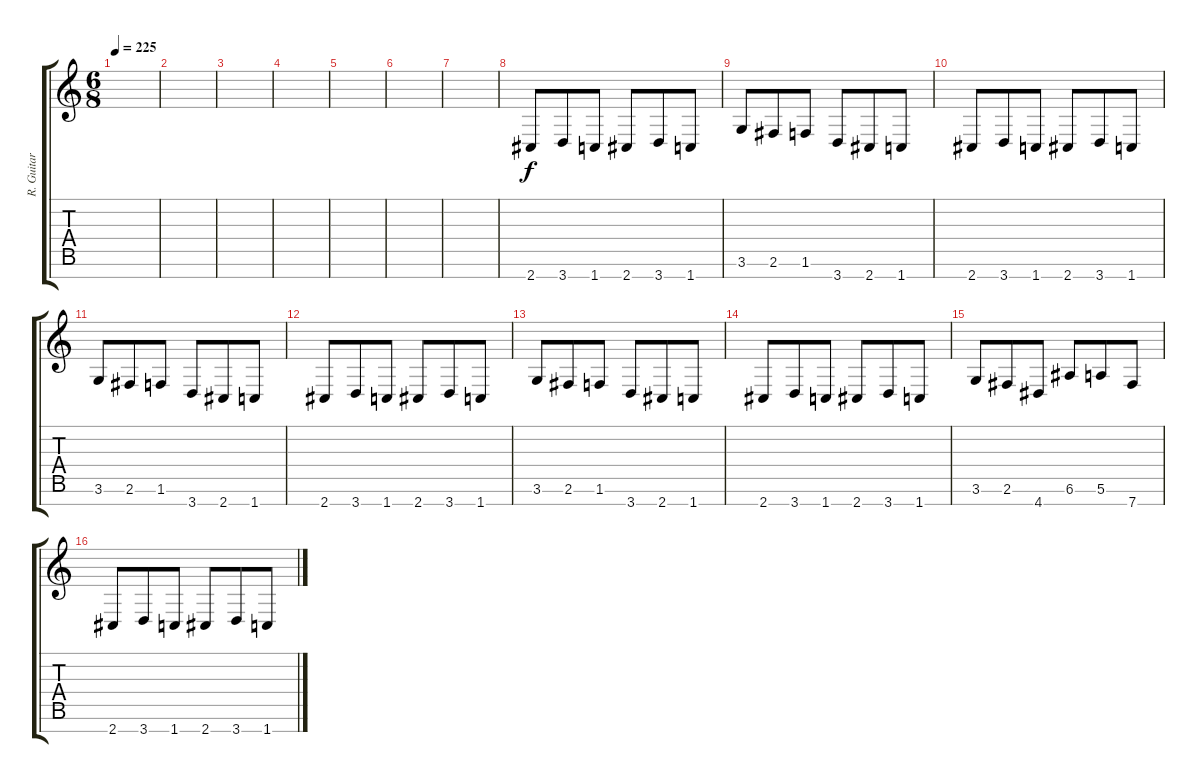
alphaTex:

\track ("R. Guitar 2" "R. Guitar ") {instrument distortionguitar}
\staff {score tabs}
\tuning (E4 B3 G3 D3 A2 E2 B1) {hide}
\ts (6 8)
\tempo 225
\clef g2
\ks c
|
|
|
|
|
|
|
2.7.8{balance 4} 3.7.8 1.7.8 2.7.8 3.7.8 1.7.8 |
3.6.8 2.6.8 1.6.8 3.7.8 2.7.8 1.7.8 |
2.7.8 3.7.8 1.7.8 2.7.8 3.7.8 1.7.8 |
3.6.8 2.6.8 1.6.8 3.7.8 2.7.8 1.7.8 |
2.7.8 3.7.8 1.7.8 2.7.8 3.7.8 1.7.8 |
3.6.8 2.6.8 1.6.8 3.7.8 2.7.8 1.7.8 |
2.7.8 3.7.8 1.7.8 2.7.8 3.7.8 1.7.8 |
3.6.8 2.6.8 4.7.8 6.6.8 5.6.8 7.7.8 |
2.7.8 3.7.8 1.7.8 2.7.8 3.7.8 1.7.8
